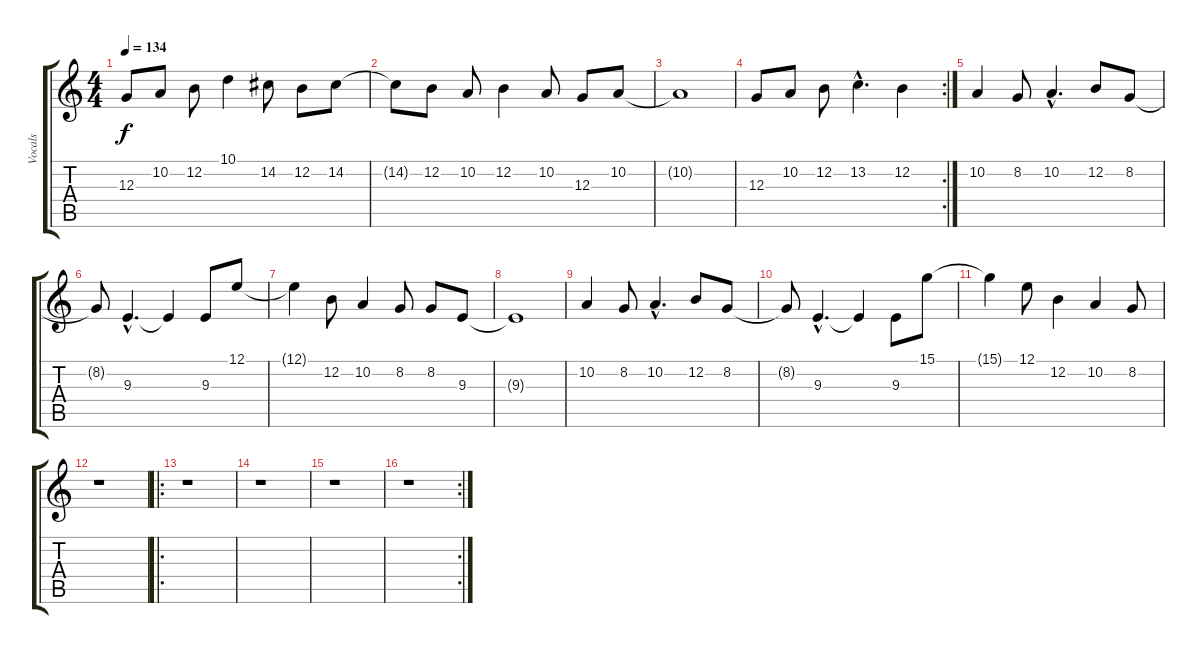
\track ("Vocals" "Vocals") {instrument tremolostrings}
\staff {score tabs}
\tuning (E4 B3 G3 D3 A2 E2) {hide}
\ts (4 4)
\tempo 134
\clef g2
\ks c
12.3.8{dy f} 10.2.8 12.2.8 10.1.4 14.2.8 12.2.8 14.2.8 |
14.2{t}.8 12.2.8 10.2.8 12.2.4 10.2.8 12.3.8 10.2.8 |
10.2{t}.1 |
\rc 2
12.3.8 10.2.8 12.2.8 13.2{hac}.4{d} 12.2.4 |
10.2.4 8.2.8 10.2{hac}.4{d} 12.2.8 8.2.8 |
8.2{t}.8 9.3{hac}.4{d} 9.3{t}.4 9.3.8 12.1.8 |
12.1{t}.4 12.2.8 10.2.4 8.2.8 8.2.8 9.3.8 |
9.3{t}.1 |
10.2.4 8.2.8 10.2{hac}.4{d} 12.2.8 8.2.8 |
8.2{t}.8 9.3{hac}.4{d} 9.3{t}.4 9.3.8 15.1.8 |
15.1{t}.4 12.1.8 12.2.4 10.2.4 8.2.8 |
r.1 |
\ro
r.1 |
r.1 |
r.1 |
\rc 2
r.1
